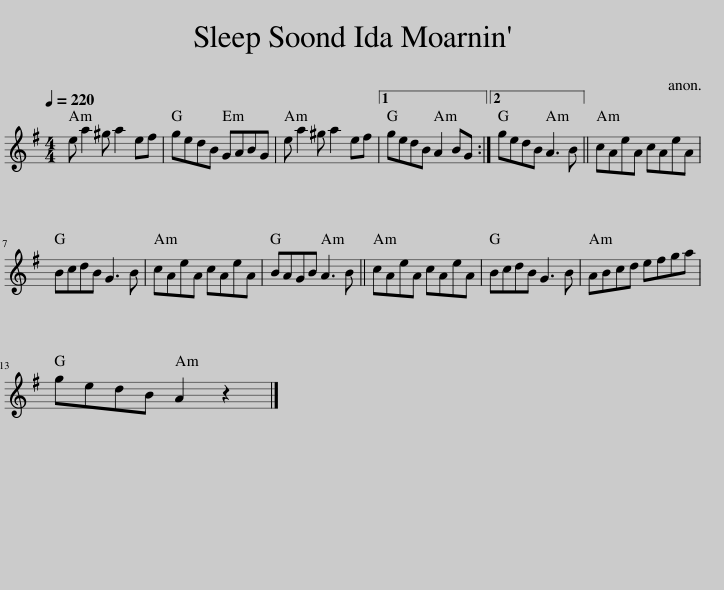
X:1
L:1/8
Q:1/4=220
M:4/4
I:linebreak $
K:G
V:1 treble
V:1
 e a2 ^g a2 ef | gedB GABG | e a2 ^g a2 ef |1 gedB A2 BG :|2 gedB A3 B || %5
 cAeA cAeA |$ BcdB G3 B | cAeA cAeA | BAGB A3 B || cAeA cAeA | %10
 BcdB G3 B | ABcd efga |$ gedB A2 z2 |] %13
